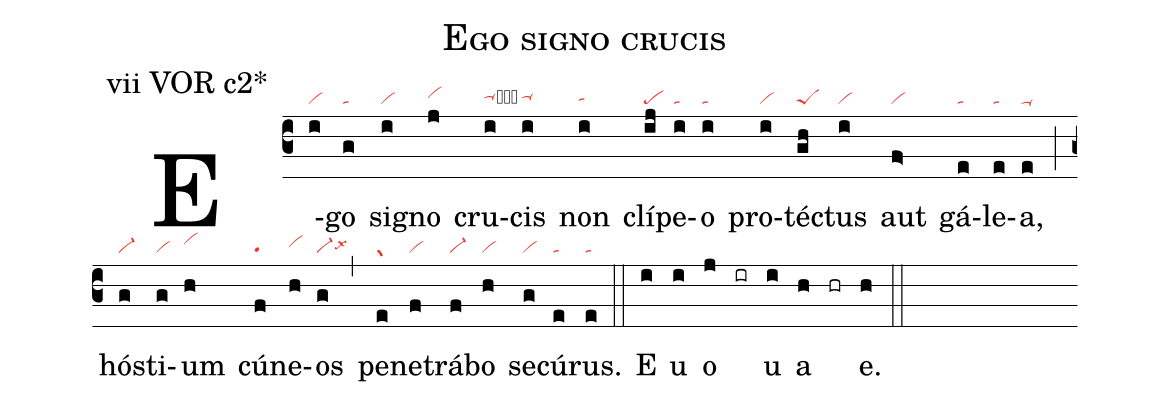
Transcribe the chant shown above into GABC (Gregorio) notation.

name: Ego signo crucis;
annotation: vii VOR c2*;
mode: 7;
nabc-lines: 1;
%%
(c3)
E(i|vi)go(g|ta) si(i|vi)gno(j|vihh) cru(i|ta-hhg)cis(i|ta-hh) non(i|tahg) clí(ij|pe)pe(i|ta)o(i|ta) pro(i|vi)téc(gh|peS)tus(i|vi) aut(f>|vi) gá(e|ta)le(e|ta)a,(e|ta-) (;)
hós(g|vi-)ti(g|vi)um(h|vihi) cú(f|pu)ne(h|vihh)os(g|vi-lsx6) (,)
pe(e|gr)ne(f|vi)trá(f|vi-)bo(h|vi) se(g|vi)cú(e|ta)rus.(e|ta) (::)
E(i) u(i) o(j) (ir)u(i) a(h) (hr) e.(h) (::)
